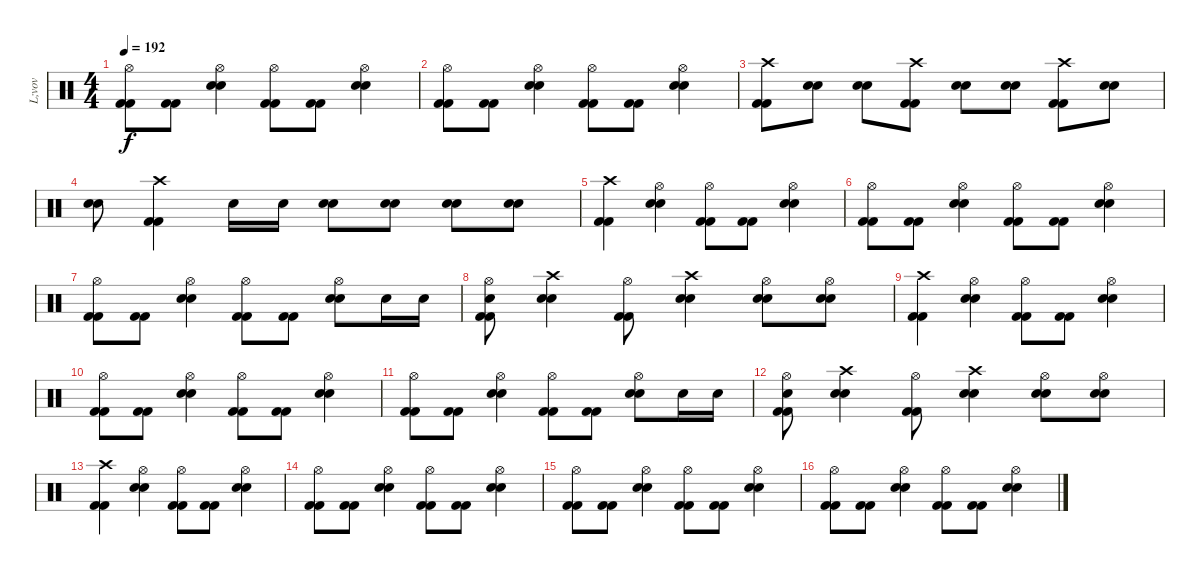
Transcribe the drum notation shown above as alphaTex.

\track ("L;vov" "L;vov") {instrument percussion}
\staff {score}
\articulation defaults
\ts (4 4)
\tempo 192
\clef neutral
\ks c
("Hi-Hat (open)" "Kick (hit) 2" "Kick (hit) 2").8{dy f} ("Kick (hit) 2" "Kick (hit) 2").8 ("Hi-Hat (open)" "Electric Snare (hit)" "Electric Snare (hit)").4 ("Hi-Hat (open)" "Kick (hit) 2" "Kick (hit) 2").8 ("Kick (hit) 2" "Kick (hit) 2").8 ("Hi-Hat (open)" "Electric Snare (hit)" "Electric Snare (hit)").4 |
("Hi-Hat (open)" "Kick (hit) 2" "Kick (hit) 2").8 ("Kick (hit) 2" "Kick (hit) 2").8 ("Hi-Hat (open)" "Electric Snare (hit)" "Electric Snare (hit)").4 ("Hi-Hat (open)" "Kick (hit) 2" "Kick (hit) 2").8 ("Kick (hit) 2" "Kick (hit) 2").8 ("Hi-Hat (open)" "Electric Snare (hit)" "Electric Snare (hit)").4 |
("Crash high (hit)" "Kick (hit) 2" "Kick (hit) 2").8 ("Electric Snare (hit)" "Electric Snare (hit)").8 ("Electric Snare (hit)" "Electric Snare (hit)").8 ("Crash high (hit)" "Kick (hit) 2" "Kick (hit) 2").8 ("Electric Snare (hit)" "Electric Snare (hit)").8 ("Electric Snare (hit)" "Electric Snare (hit)").8 ("Crash high (hit)" "Kick (hit) 2" "Kick (hit) 2").8 ("Electric Snare (hit)" "Electric Snare (hit)").8 |
("Electric Snare (hit)" "Electric Snare (hit)").8 ("Crash high (hit)" "Kick (hit) 2" "Kick (hit) 2").4 "Electric Snare (hit)".16 "Electric Snare (hit)".16 ("Electric Snare (hit)" "Electric Snare (hit)").8 ("Electric Snare (hit)" "Electric Snare (hit)").8 ("Electric Snare (hit)" "Electric Snare (hit)").8 ("Electric Snare (hit)" "Electric Snare (hit)").8 |
("Crash high (hit)" "Kick (hit) 2" "Kick (hit) 2").4 ("Hi-Hat (open)" "Electric Snare (hit)" "Electric Snare (hit)").4 ("Hi-Hat (open)" "Kick (hit) 2" "Kick (hit) 2").8 ("Kick (hit) 2" "Kick (hit) 2").8 ("Hi-Hat (open)" "Electric Snare (hit)" "Electric Snare (hit)").4 |
("Hi-Hat (open)" "Kick (hit) 2" "Kick (hit) 2").8 ("Kick (hit) 2" "Kick (hit) 2").8 ("Hi-Hat (open)" "Electric Snare (hit)" "Electric Snare (hit)").4 ("Hi-Hat (open)" "Kick (hit) 2" "Kick (hit) 2").8 ("Kick (hit) 2" "Kick (hit) 2").8 ("Hi-Hat (open)" "Electric Snare (hit)" "Electric Snare (hit)").4 |
("Hi-Hat (open)" "Kick (hit) 2" "Kick (hit) 2").8 ("Kick (hit) 2" "Kick (hit) 2").8 ("Hi-Hat (open)" "Electric Snare (hit)" "Electric Snare (hit)").4 ("Hi-Hat (open)" "Kick (hit) 2" "Kick (hit) 2").8 ("Kick (hit) 2" "Kick (hit) 2").8 ("Hi-Hat (open)" "Electric Snare (hit)" "Electric Snare (hit)").8 "Electric Snare (hit)".16 "Electric Snare (hit)".16 |
("Hi-Hat (open)" "Electric Snare (hit)" "Kick (hit) 2" "Kick (hit) 2").8 ("Crash high (hit)" "Electric Snare (hit)" "Electric Snare (hit)").4 ("Hi-Hat (open)" "Kick (hit) 2" "Kick (hit) 2").8 ("Crash high (hit)" "Electric Snare (hit)" "Electric Snare (hit)").4 ("Hi-Hat (open)" "Electric Snare (hit)" "Electric Snare (hit)").8 ("Hi-Hat (open)" "Electric Snare (hit)" "Electric Snare (hit)").8 |
("Crash high (hit)" "Kick (hit) 2" "Kick (hit) 2").4 ("Hi-Hat (open)" "Electric Snare (hit)" "Electric Snare (hit)").4 ("Hi-Hat (open)" "Kick (hit) 2" "Kick (hit) 2").8 ("Kick (hit) 2" "Kick (hit) 2").8 ("Hi-Hat (open)" "Electric Snare (hit)" "Electric Snare (hit)").4 |
("Hi-Hat (open)" "Kick (hit) 2" "Kick (hit) 2").8 ("Kick (hit) 2" "Kick (hit) 2").8 ("Hi-Hat (open)" "Electric Snare (hit)" "Electric Snare (hit)").4 ("Hi-Hat (open)" "Kick (hit) 2" "Kick (hit) 2").8 ("Kick (hit) 2" "Kick (hit) 2").8 ("Hi-Hat (open)" "Electric Snare (hit)" "Electric Snare (hit)").4 |
("Hi-Hat (open)" "Kick (hit) 2" "Kick (hit) 2").8 ("Kick (hit) 2" "Kick (hit) 2").8 ("Hi-Hat (open)" "Electric Snare (hit)" "Electric Snare (hit)").4 ("Hi-Hat (open)" "Kick (hit) 2" "Kick (hit) 2").8 ("Kick (hit) 2" "Kick (hit) 2").8 ("Hi-Hat (open)" "Electric Snare (hit)" "Electric Snare (hit)").8 "Electric Snare (hit)".16 "Electric Snare (hit)".16 |
("Hi-Hat (open)" "Electric Snare (hit)" "Kick (hit) 2" "Kick (hit) 2").8 ("Crash high (hit)" "Electric Snare (hit)" "Electric Snare (hit)").4 ("Hi-Hat (open)" "Kick (hit) 2" "Kick (hit) 2").8 ("Crash high (hit)" "Electric Snare (hit)" "Electric Snare (hit)").4 ("Hi-Hat (open)" "Electric Snare (hit)" "Electric Snare (hit)").8 ("Hi-Hat (open)" "Electric Snare (hit)" "Electric Snare (hit)").8 |
("Crash high (hit)" "Kick (hit) 2" "Kick (hit) 2").4 ("Hi-Hat (open)" "Electric Snare (hit)" "Electric Snare (hit)").4 ("Hi-Hat (open)" "Kick (hit) 2" "Kick (hit) 2").8 ("Kick (hit) 2" "Kick (hit) 2").8 ("Hi-Hat (open)" "Electric Snare (hit)" "Electric Snare (hit)").4 |
("Hi-Hat (open)" "Kick (hit) 2" "Kick (hit) 2").8 ("Kick (hit) 2" "Kick (hit) 2").8 ("Hi-Hat (open)" "Electric Snare (hit)" "Electric Snare (hit)").4 ("Hi-Hat (open)" "Kick (hit) 2" "Kick (hit) 2").8 ("Kick (hit) 2" "Kick (hit) 2").8 ("Hi-Hat (open)" "Electric Snare (hit)" "Electric Snare (hit)").4 |
("Hi-Hat (open)" "Kick (hit) 2" "Kick (hit) 2").8 ("Kick (hit) 2" "Kick (hit) 2").8 ("Hi-Hat (open)" "Electric Snare (hit)" "Electric Snare (hit)").4 ("Hi-Hat (open)" "Kick (hit) 2" "Kick (hit) 2").8 ("Kick (hit) 2" "Kick (hit) 2").8 ("Hi-Hat (open)" "Electric Snare (hit)" "Electric Snare (hit)").4 |
("Hi-Hat (open)" "Kick (hit) 2" "Kick (hit) 2").8 ("Kick (hit) 2" "Kick (hit) 2").8 ("Hi-Hat (open)" "Electric Snare (hit)" "Electric Snare (hit)").4 ("Hi-Hat (open)" "Kick (hit) 2" "Kick (hit) 2").8 ("Kick (hit) 2" "Kick (hit) 2").8 ("Hi-Hat (open)" "Electric Snare (hit)" "Electric Snare (hit)").4
